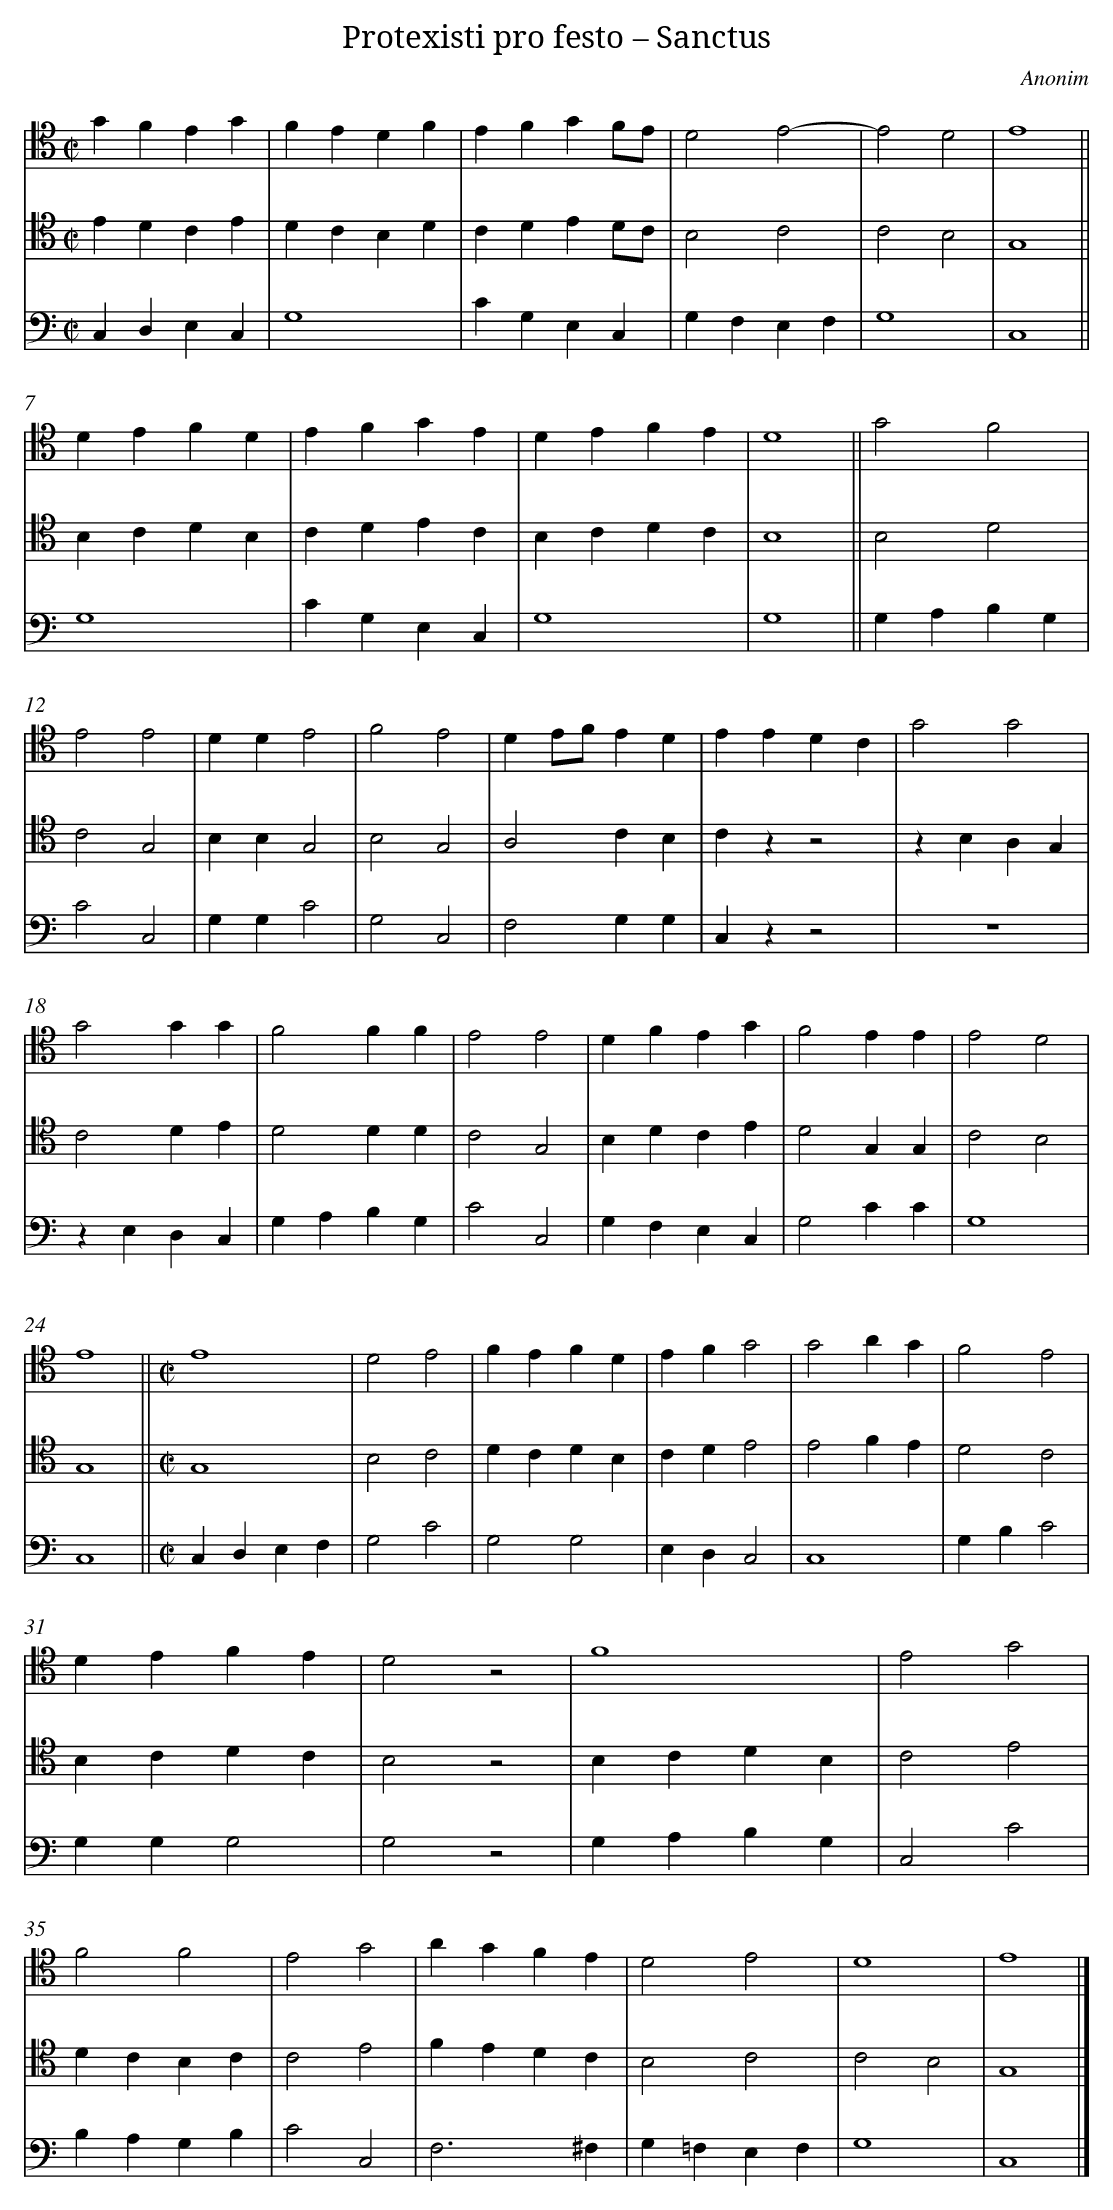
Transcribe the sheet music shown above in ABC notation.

X:1
T: Protexisti pro festo – Sanctus
C: Anonim
L: 1/4
M: C|
V: 1 clef=tenor
V: 2 clef=tenor
V: 3 clef=bass
K: C
[V:1] GFEG |
[V:2] EDCE |
[V:3] C,D,E,C, |
[V:1] FEDF |
[V:2] DCB,D |
[V:3] G,4 |
[V:1] EFGF/E/ |
[V:2] CDED/C/ |
[V:3] CG,E,C, |
[V:1] D2E2- |
[V:2] B,2C2 |
[V:3] G,F,E,F, |
[V:1] E2D2 |
[V:2] C2B,2 |
[V:3] G,4 |
[V:1] E4 ||
[V:2] G,4 ||
[V:3] C,4 ||
[V:1] DEFD |
[V:2] B,CDB, |
[V:3] G,4 |
[V:1] EFGE |
[V:2] CDEC |
[V:3] CG,E,C, |
[V:1] DEFE |
[V:2] B,CDC |
[V:3] G,4 |
[V:1] D4 ||
[V:2] B,4 ||
[V:3] G,4 ||
[V:1] G2F2 |
[V:2] B,2D2 |
[V:3] G,A,B,G, |
[V:1] E2E2 |
[V:2] C2G,2 |
[V:3] C2C,2 |
[V:1] DDE2 |
[V:2] B,B,G,2 |
[V:3] G,G,C2 |
[V:1] F2E2 |
[V:2] B,2G,2 |
[V:3] G,2C,2 |
[V:1] DE/F/ED |
[V:2] A,2CB, |
[V:3] F,2G,G, |
[V:1] EEDC |
[V:2] Czz2 |
[V:3] C,zz2 |
[V:1] G2G2 |
[V:2] zB,A,G, |
[V:3] z4 |
[V:1] G2GG |
[V:2] C2DE |
[V:3] zE,D,C, |
[V:1] F2FF |
[V:2] D2DD |
[V:3] G,A,B,G, |
[V:1] E2E2 |
[V:2] C2G,2 |
[V:3] C2C,2 |
[V:1] DFEG |
[V:2] B,DCE |
[V:3] G,F,E,C, |
[V:1] F2EE |
[V:2] D2G,G, |
[V:3] G,2CC |
[V:1] E2D2 |
[V:2] C2B,2 |
[V:3] G,4 |
[V:1] E4 ||
[V:2] G,4 ||
[V:3] C,4 ||
[V:1] [M:C|]E4 |
[V:2] [M:C|]G,4 |
[V:3] [M:C|]C,D,E,F, |
[V:1] D2E2 |
[V:2] B,2C2 |
[V:3] G,2C2 |
[V:1] FEFD |
[V:2] DCDB, |
[V:3] G,2G,2 |
[V:1] EFG2 |
[V:2] CDE2 |
[V:3] E,D,C,2 |
[V:1] G2AG |
[V:2] E2FE |
[V:3] C,4 |
[V:1] F2E2 |
[V:2] D2C2 |
[V:3] G,B,C2 |
[V:1] DEFE |
[V:2] B,CDC |
[V:3] G,G,G,2 |
[V:1] D2z2 |
[V:2] B,2z2 |
[V:3] G,2z2 |
[V:1] F4 |
[V:2] B,CDB, |
[V:3] G,A,B,G, |
[V:1] E2G2 |
[V:2] C2E2 |
[V:3] C,2C2 |
[V:1] F2F2 |
[V:2] DCB,C |
[V:3] B,A,G,B, |
[V:1] E2G2 |
[V:2] C2E2 |
[V:3] C2C,2 |
[V:1] AGFE |
[V:2] FEDC |
[V:3] F,3^F, |
[V:1] D2E2 |
[V:2] B,2C2 |
[V:3] G,=F,E,F, |
[V:1] D4 |
[V:2] C2B,2 |
[V:3] G,4 |
[V:1] E4 |]
[V:2] G,4 |]
[V:3] C,4 |]
